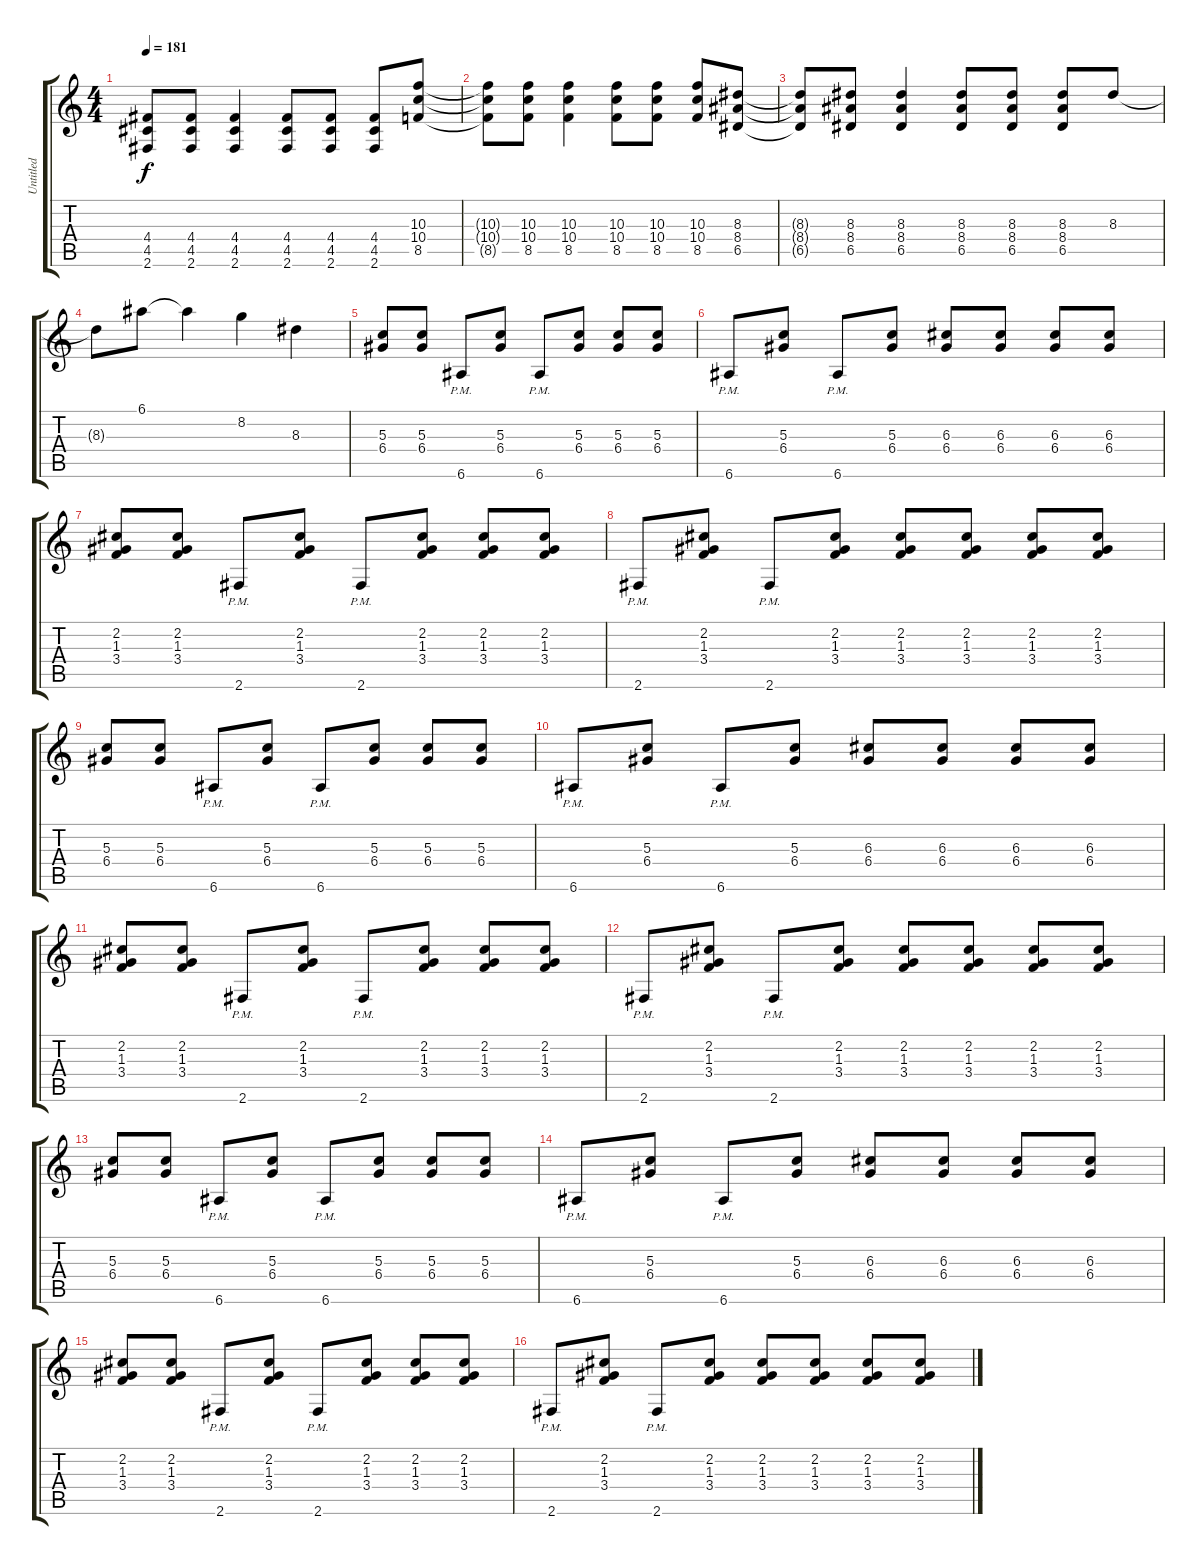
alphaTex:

\track ("Untitled" "Untitled") {instrument distortionguitar}
\staff {score tabs}
\tuning (E4 B3 G3 D3 A2 E2) {hide}
\ts (4 4)
\tempo 181
\clef g2
\ks c
(4.4{t} 4.5{t} 2.6{t}).8{dy f} (4.4 4.5 2.6).8 (4.4 4.5 2.6).4 (4.4 4.5 2.6).8 (4.4 4.5 2.6).8 (4.4 4.5 2.6).8 (10.3 10.4 8.5).8 |
(10.3{t} 10.4{t} 8.5{t}).8 (10.3 10.4 8.5).8 (10.3 10.4 8.5).4 (10.3 10.4 8.5).8 (10.3 10.4 8.5).8 (10.3 10.4 8.5).8 (8.3 8.4 6.5).8 |
(8.3{t} 8.4{t} 6.5{t}).8 (8.3 8.4 6.5).8 (8.3 8.4 6.5).4 (8.3 8.4 6.5).8 (8.3 8.4 6.5).8 (8.3 8.4 6.5).8 8.3.8 |
8.3{t}.8 6.1.8 6.1{t}.4 8.2.4 8.3.4 |
(5.3 6.4).8 (5.3 6.4).8 6.6{pm}.8 (5.3 6.4).8 6.6{pm}.8 (5.3 6.4).8 (5.3 6.4).8 (5.3 6.4).8 |
6.6{pm}.8 (5.3 6.4).8 6.6{pm}.8 (5.3 6.4).8 (6.3 6.4).8 (6.3 6.4).8 (6.3 6.4).8 (6.3 6.4).8 |
(2.2 1.3 3.4).8 (2.2 1.3 3.4).8 2.6{pm}.8 (2.2 1.3 3.4).8 2.6{pm}.8 (2.2 1.3 3.4).8 (2.2 1.3 3.4).8 (2.2 1.3 3.4).8 |
2.6{pm}.8 (2.2 1.3 3.4).8 2.6{pm}.8 (2.2 1.3 3.4).8 (2.2 1.3 3.4).8 (2.2 1.3 3.4).8 (2.2 1.3 3.4).8 (2.2 1.3 3.4).8 |
(5.3 6.4).8 (5.3 6.4).8 6.6{pm}.8 (5.3 6.4).8 6.6{pm}.8 (5.3 6.4).8 (5.3 6.4).8 (5.3 6.4).8 |
6.6{pm}.8 (5.3 6.4).8 6.6{pm}.8 (5.3 6.4).8 (6.3 6.4).8 (6.3 6.4).8 (6.3 6.4).8 (6.3 6.4).8 |
(2.2 1.3 3.4).8 (2.2 1.3 3.4).8 2.6{pm}.8 (2.2 1.3 3.4).8 2.6{pm}.8 (2.2 1.3 3.4).8 (2.2 1.3 3.4).8 (2.2 1.3 3.4).8 |
2.6{pm}.8 (2.2 1.3 3.4).8 2.6{pm}.8 (2.2 1.3 3.4).8 (2.2 1.3 3.4).8 (2.2 1.3 3.4).8 (2.2 1.3 3.4).8 (2.2 1.3 3.4).8 |
(5.3 6.4).8 (5.3 6.4).8 6.6{pm}.8 (5.3 6.4).8 6.6{pm}.8 (5.3 6.4).8 (5.3 6.4).8 (5.3 6.4).8 |
6.6{pm}.8 (5.3 6.4).8 6.6{pm}.8 (5.3 6.4).8 (6.3 6.4).8 (6.3 6.4).8 (6.3 6.4).8 (6.3 6.4).8 |
(2.2 1.3 3.4).8 (2.2 1.3 3.4).8 2.6{pm}.8 (2.2 1.3 3.4).8 2.6{pm}.8 (2.2 1.3 3.4).8 (2.2 1.3 3.4).8 (2.2 1.3 3.4).8 |
2.6{pm}.8 (2.2 1.3 3.4).8 2.6{pm}.8 (2.2 1.3 3.4).8 (2.2 1.3 3.4).8 (2.2 1.3 3.4).8 (2.2 1.3 3.4).8 (2.2 1.3 3.4).8
